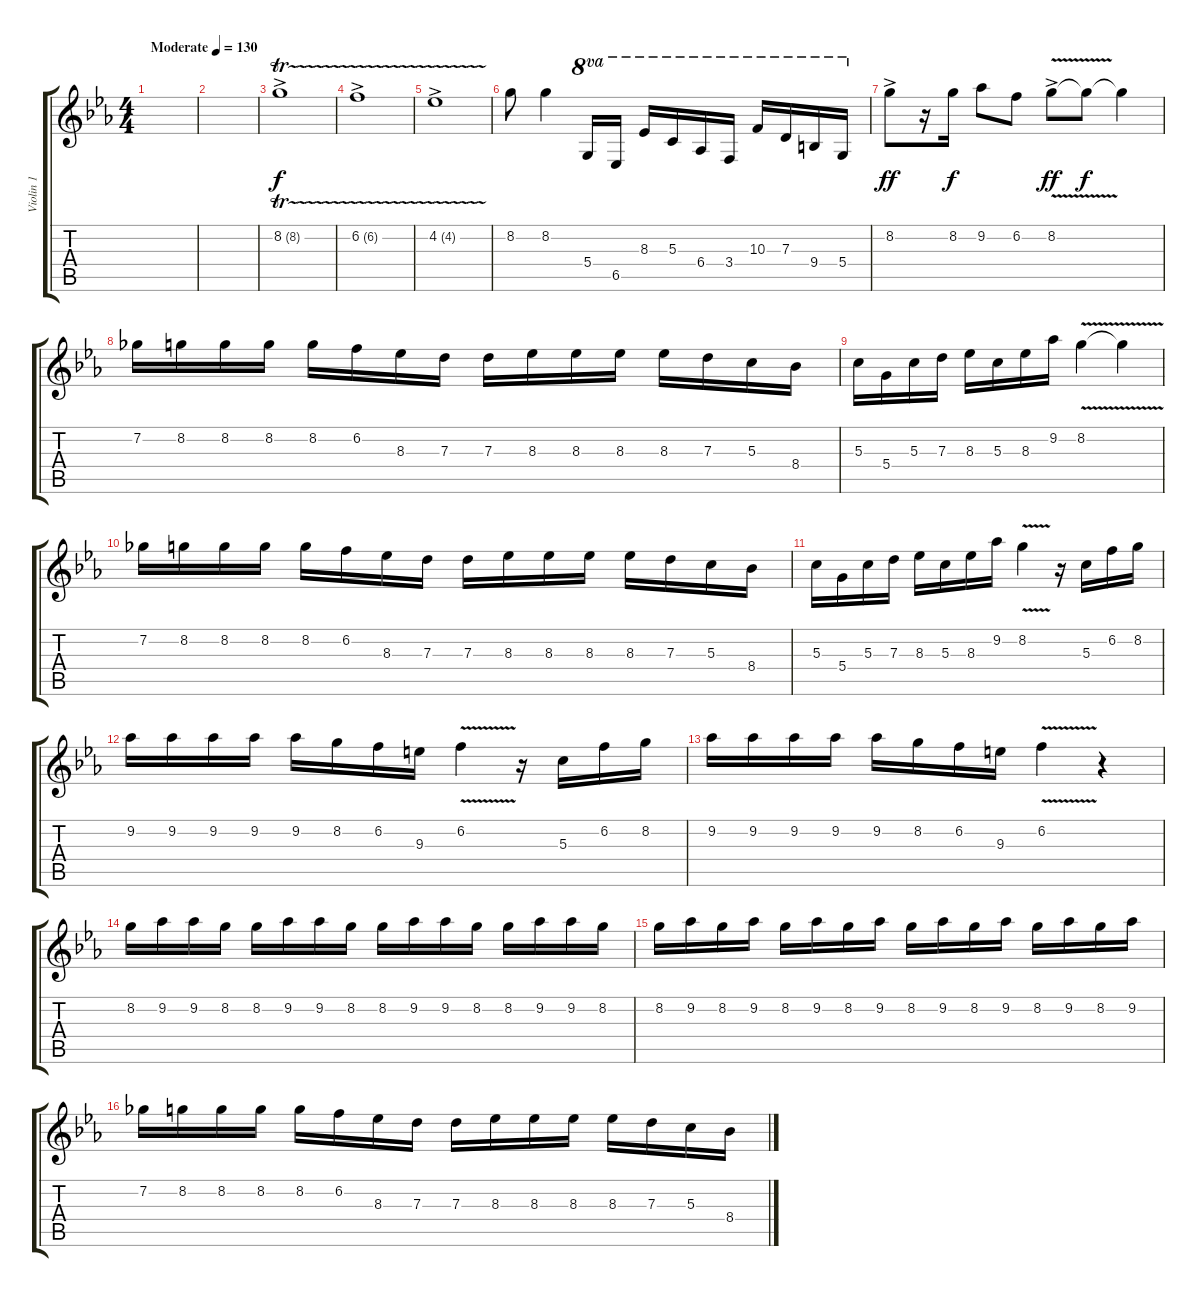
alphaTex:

\track ("Violin 1" "Violin 1") {instrument distortionguitar}
\staff {score tabs}
\tuning (E4 B3 G3 D3 A2 E2) {hide}
\ts (4 4)
\tempo (130 "Moderate")
\clef g2
\ks eb
|
|
8.2{tr (8 32) ac}.1 |
6.2{tr (6 32) ac}.1 |
4.2{tr (4 32) ac}.1 |
8.2.8{dy f} 8.2.4 5.4.16{ot 8va} 6.5.16{ot 8va} 8.3.16{ot 8va} 5.3.16{ot 8va} 6.4.16{ot 8va} 3.4.16{ot 8va} 10.3.16{ot 8va} 7.3.16{ot 8va} 9.4.16{ot 8va} 5.4.16{ot 8va} |
8.2{ac}.8{dy ff} r.16 8.2.16{dy f} 9.2.8 6.2.8 8.2{v ac}.8{dy ff} 8.2{t}.8{dy f} 8.2{t}.4 |
7.2.16 8.2.16 8.2.16 8.2.16 8.2.16 6.2.16 8.3.16 7.3.16 7.3.16 8.3.16 8.3.16 8.3.16 8.3.16 7.3.16 5.3.16 8.4.16 |
5.3.16 5.4.16 5.3.16 7.3.16 8.3.16 5.3.16 8.3.16 9.2.16 8.2{v}.4 8.2{t}.4 |
7.2.16 8.2.16 8.2.16 8.2.16 8.2.16 6.2.16 8.3.16 7.3.16 7.3.16 8.3.16 8.3.16 8.3.16 8.3.16 7.3.16 5.3.16 8.4.16 |
5.3.16 5.4.16 5.3.16 7.3.16 8.3.16 5.3.16 8.3.16 9.2.16 8.2{v}.4 r.16 5.3.16 6.2.16 8.2.16 |
9.2.16 9.2.16 9.2.16 9.2.16 9.2.16 8.2.16 6.2.16 9.3.16 6.2{v}.4 r.16 5.3.16 6.2.16 8.2.16 |
9.2.16 9.2.16 9.2.16 9.2.16 9.2.16 8.2.16 6.2.16 9.3.16 6.2{v}.4 r.4 |
8.2.16 9.2.16 9.2.16 8.2.16 8.2.16 9.2.16 9.2.16 8.2.16 8.2.16 9.2.16 9.2.16 8.2.16 8.2.16 9.2.16 9.2.16 8.2.16 |
8.2.16 9.2.16 8.2.16 9.2.16 8.2.16 9.2.16 8.2.16 9.2.16 8.2.16 9.2.16 8.2.16 9.2.16 8.2.16 9.2.16 8.2.16 9.2.16 |
7.2.16 8.2.16 8.2.16 8.2.16 8.2.16 6.2.16 8.3.16 7.3.16 7.3.16 8.3.16 8.3.16 8.3.16 8.3.16 7.3.16 5.3.16 8.4.16
